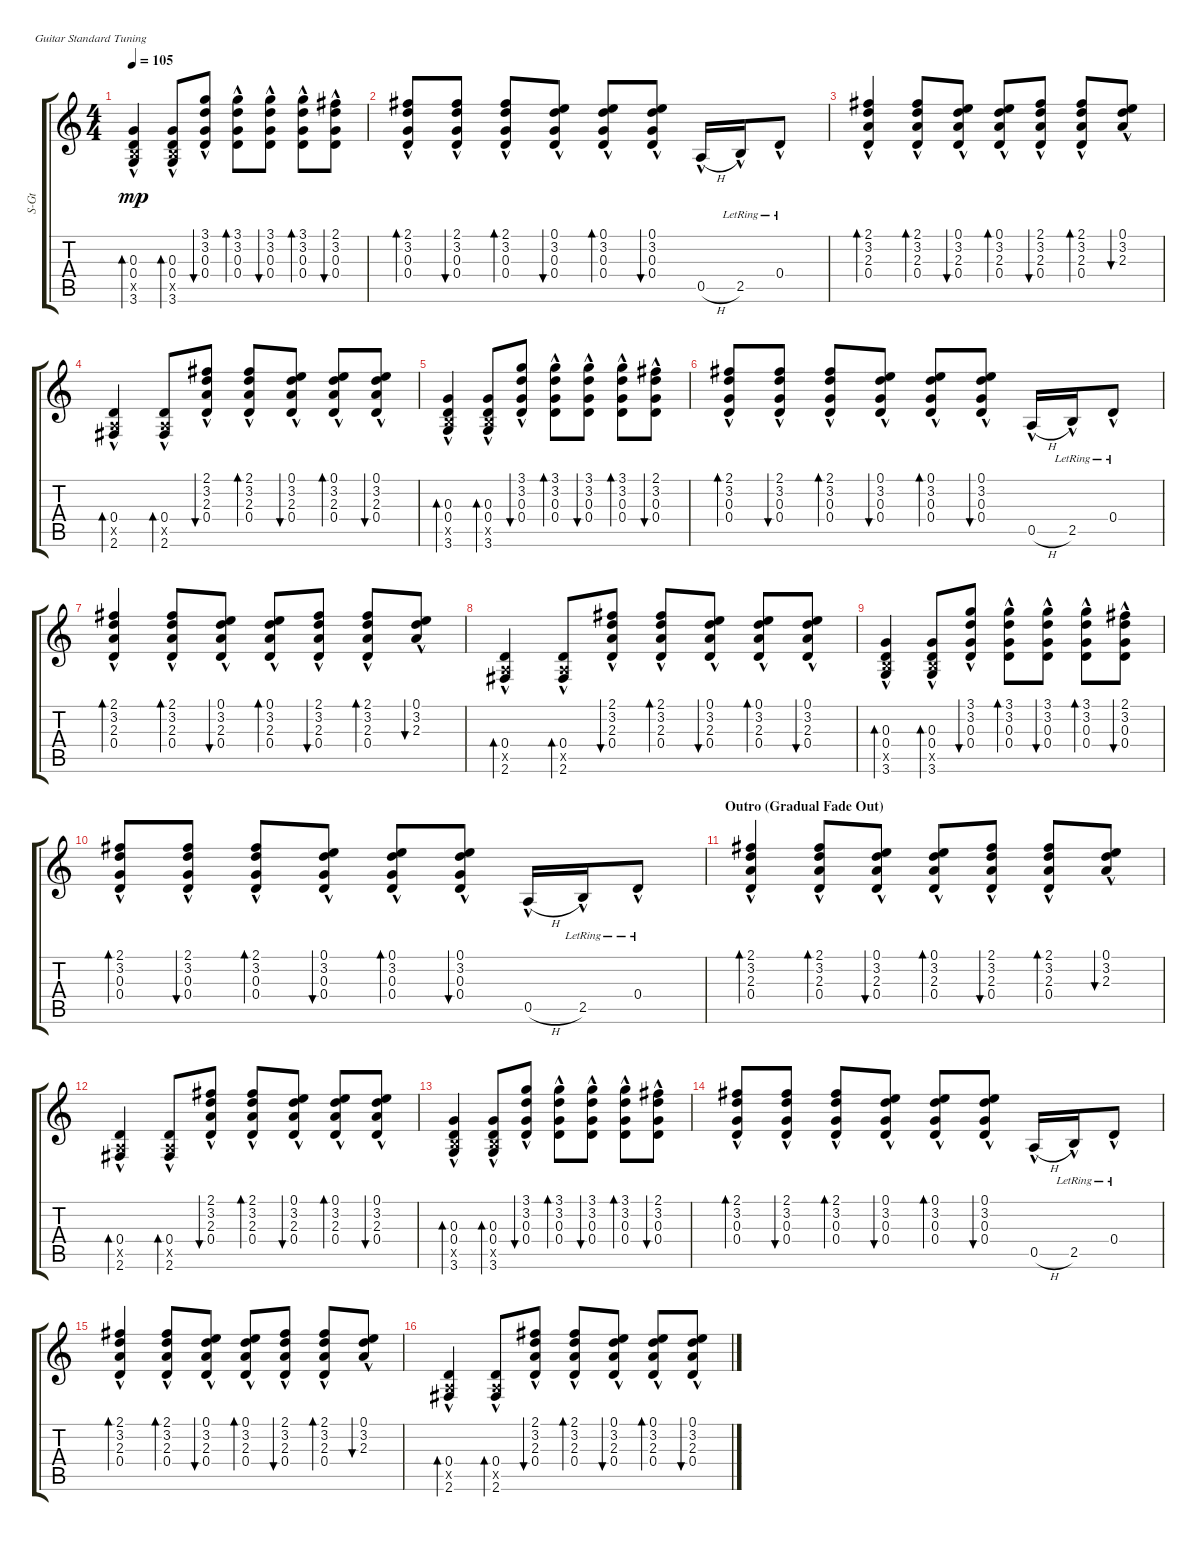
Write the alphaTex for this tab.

\defaultSystemsLayout 4
\otherSystemsTrackNameOrientation horizontal
\chordDiagramsInScore
\track ("Zakk Wylde Acoustic Rhythm Right" "S-Gt") {instrument acousticguitarsteel}
\staff {score tabs}
\tuning (E4 B3 G3 D3 A2 E2)
\ts (4 4)
\tempo 105
\clef g2
\ks c
(3.6{hac} 2.5{hac x} 0.4{hac} 0.3{hac}).4{bd 64 dy mp} (2.5{hac x} 0.4{hac} 0.3{hac} 3.6{hac}).8{bd 63} (0.3{hac} 3.2{hac} 3.1{hac} 0.4{hac}).8{bu 58} (3.1{hac} 3.2{hac} 0.3{hac} 0.4{hac}).8{bd 62} (0.3{hac} 3.2{hac} 3.1{hac} 0.4{hac}).8{bu 65} (0.3{hac} 3.2{hac} 3.1{hac} 0.4{hac}).8{bd 61} (0.3{hac} 3.2{hac} 2.1{hac} 0.4{hac}).8{bu 65} |
(0.3{hac} 3.2{hac} 2.1{hac} 0.4{hac}).8{bd 60} (2.1{hac} 0.3{hac} 3.2{hac} 0.4{hac}).8{bu 58} (2.1{hac} 0.3{hac} 3.2{hac} 0.4{hac}).8{bd 59} (0.1{hac} 3.2{hac} 0.3{hac} 0.4{hac}).8{bu 58} (0.1{hac} 3.2{hac} 0.3{hac} 0.4{hac}).8{bd 58} (0.1{hac} 3.2{hac} 0.3{hac} 0.4{hac}).8{bu 58} 0.5{h hac}.16 2.5{hac lr}.16 0.4{hac lr}.8 |
(0.4{hac} 2.3{hac} 3.2{hac} 2.1{hac}).4{bd 56} (0.4{hac} 2.3{hac} 3.2{hac} 2.1{hac}).8{bd 52} (0.1{hac} 3.2{hac} 2.3{hac} 0.4{hac}).8{bu 53} (0.4{hac} 2.3{hac} 3.2{hac} 0.1{hac}).8{bd 51} (2.1{hac} 3.2{hac} 2.3{hac} 0.4{hac}).8{bu 54} (2.1{hac} 3.2{hac} 2.3{hac} 0.4{hac}).8{bd 51} (0.1{hac} 3.2{hac} 2.3{hac}).8{bu 55} |
(0.4{hac} 2.6{hac} 0.5{hac x}).4{bd 56} (0.4{hac} 0.5{hac x} 2.6{hac}).8{bd 52} (2.1{hac} 3.2{hac} 2.3{hac} 0.4{hac}).8{bu 53} (0.4{hac} 2.3{hac} 3.2{hac} 2.1{hac}).8{bd 51} (0.1{hac} 3.2{hac} 2.3{hac} 0.4{hac}).8{bu 54} (0.1{hac} 3.2{hac} 2.3{hac} 0.4{hac}).8{bd 51} (0.1{hac} 3.2{hac} 2.3{hac} 0.4{hac}).8{bu 55} |
(3.6{hac} 2.5{hac x} 0.4{hac} 0.3{hac}).4{bd 64} (2.5{hac x} 0.4{hac} 0.3{hac} 3.6{hac}).8{bd 63} (0.3{hac} 3.2{hac} 3.1{hac} 0.4{hac}).8{bu 58} (3.1{hac} 3.2{hac} 0.3{hac} 0.4{hac}).8{bd 62} (0.3{hac} 3.2{hac} 3.1{hac} 0.4{hac}).8{bu 65} (0.3{hac} 3.2{hac} 3.1{hac} 0.4{hac}).8{bd 61} (0.3{hac} 3.2{hac} 2.1{hac} 0.4{hac}).8{bu 65} |
(0.3{hac} 3.2{hac} 2.1{hac} 0.4{hac}).8{bd 60} (2.1{hac} 0.3{hac} 3.2{hac} 0.4{hac}).8{bu 58} (2.1{hac} 0.3{hac} 3.2{hac} 0.4{hac}).8{bd 59} (0.1{hac} 3.2{hac} 0.3{hac} 0.4{hac}).8{bu 58} (0.1{hac} 3.2{hac} 0.3{hac} 0.4{hac}).8{bd 58} (0.1{hac} 3.2{hac} 0.3{hac} 0.4{hac}).8{bu 58} 0.5{h hac}.16 2.5{hac lr}.16 0.4{hac lr}.8 |
(0.4{hac} 2.3{hac} 3.2{hac} 2.1{hac}).4{bd 56} (0.4{hac} 2.3{hac} 3.2{hac} 2.1{hac}).8{bd 52} (0.1{hac} 3.2{hac} 2.3{hac} 0.4{hac}).8{bu 53} (0.4{hac} 2.3{hac} 3.2{hac} 0.1{hac}).8{bd 51} (2.1{hac} 3.2{hac} 2.3{hac} 0.4{hac}).8{bu 54} (2.1{hac} 3.2{hac} 2.3{hac} 0.4{hac}).8{bd 51} (0.1{hac} 3.2{hac} 2.3{hac}).8{bu 55} |
(0.4{hac} 2.6{hac} 0.5{hac x}).4{bd 56} (0.4{hac} 0.5{hac x} 2.6{hac}).8{bd 52} (2.1{hac} 3.2{hac} 2.3{hac} 0.4{hac}).8{bu 53} (0.4{hac} 2.3{hac} 3.2{hac} 2.1{hac}).8{bd 51} (0.1{hac} 3.2{hac} 2.3{hac} 0.4{hac}).8{bu 54} (0.1{hac} 3.2{hac} 2.3{hac} 0.4{hac}).8{bd 51} (0.1{hac} 3.2{hac} 2.3{hac} 0.4{hac}).8{bu 55} |
(3.6{hac} 2.5{hac x} 0.4{hac} 0.3{hac}).4{bd 64} (2.5{hac x} 0.4{hac} 0.3{hac} 3.6{hac}).8{bd 63} (0.3{hac} 3.2{hac} 3.1{hac} 0.4{hac}).8{bu 58} (3.1{hac} 3.2{hac} 0.3{hac} 0.4{hac}).8{bd 62} (0.3{hac} 3.2{hac} 3.1{hac} 0.4{hac}).8{bu 65} (0.3{hac} 3.2{hac} 3.1{hac} 0.4{hac}).8{bd 61} (0.3{hac} 3.2{hac} 2.1{hac} 0.4{hac}).8{bu 65} |
(0.3{hac} 3.2{hac} 2.1{hac} 0.4{hac}).8{bd 60} (2.1{hac} 0.3{hac} 3.2{hac} 0.4{hac}).8{bu 58} (2.1{hac} 0.3{hac} 3.2{hac} 0.4{hac}).8{bd 59} (0.1{hac} 3.2{hac} 0.3{hac} 0.4{hac}).8{bu 58} (0.1{hac} 3.2{hac} 0.3{hac} 0.4{hac}).8{bd 58} (0.1{hac} 3.2{hac} 0.3{hac} 0.4{hac}).8{bu 58} 0.5{h hac}.16 2.5{hac lr}.16 0.4{hac lr}.8 |
\section ("" "Outro (Gradual Fade Out)")
(0.4{hac} 2.3{hac} 3.2{hac} 2.1{hac}).4{bd 56} (0.4{hac} 2.3{hac} 3.2{hac} 2.1{hac}).8{bd 52} (0.1{hac} 3.2{hac} 2.3{hac} 0.4{hac}).8{bu 53} (0.4{hac} 2.3{hac} 3.2{hac} 0.1{hac}).8{bd 51} (2.1{hac} 3.2{hac} 2.3{hac} 0.4{hac}).8{bu 54} (2.1{hac} 3.2{hac} 2.3{hac} 0.4{hac}).8{bd 51} (0.1{hac} 3.2{hac} 2.3{hac}).8{bu 55} |
(0.4{hac} 2.6{hac} 0.5{hac x}).4{bd 56} (0.4{hac} 0.5{hac x} 2.6{hac}).8{bd 52} (2.1{hac} 3.2{hac} 2.3{hac} 0.4{hac}).8{bu 53} (0.4{hac} 2.3{hac} 3.2{hac} 2.1{hac}).8{bd 51} (0.1{hac} 3.2{hac} 2.3{hac} 0.4{hac}).8{bu 54} (0.1{hac} 3.2{hac} 2.3{hac} 0.4{hac}).8{bd 51} (0.1{hac} 3.2{hac} 2.3{hac} 0.4{hac}).8{bu 55} |
(3.6{hac} 2.5{hac x} 0.4{hac} 0.3{hac}).4{bd 64} (2.5{hac x} 0.4{hac} 0.3{hac} 3.6{hac}).8{bd 63} (0.3{hac} 3.2{hac} 3.1{hac} 0.4{hac}).8{bu 58} (3.1{hac} 3.2{hac} 0.3{hac} 0.4{hac}).8{bd 62} (0.3{hac} 3.2{hac} 3.1{hac} 0.4{hac}).8{bu 65} (0.3{hac} 3.2{hac} 3.1{hac} 0.4{hac}).8{bd 61} (0.3{hac} 3.2{hac} 2.1{hac} 0.4{hac}).8{bu 65} |
(0.3{hac} 3.2{hac} 2.1{hac} 0.4{hac}).8{bd 60} (2.1{hac} 0.3{hac} 3.2{hac} 0.4{hac}).8{bu 58} (2.1{hac} 0.3{hac} 3.2{hac} 0.4{hac}).8{bd 59} (0.1{hac} 3.2{hac} 0.3{hac} 0.4{hac}).8{bu 58} (0.1{hac} 3.2{hac} 0.3{hac} 0.4{hac}).8{bd 58} (0.1{hac} 3.2{hac} 0.3{hac} 0.4{hac}).8{bu 58} 0.5{h hac}.16 2.5{hac lr}.16 0.4{hac lr}.8 |
(0.4{hac} 2.3{hac} 3.2{hac} 2.1{hac}).4{bd 56} (0.4{hac} 2.3{hac} 3.2{hac} 2.1{hac}).8{bd 52} (0.1{hac} 3.2{hac} 2.3{hac} 0.4{hac}).8{bu 53} (0.4{hac} 2.3{hac} 3.2{hac} 0.1{hac}).8{bd 51} (2.1{hac} 3.2{hac} 2.3{hac} 0.4{hac}).8{bu 54} (2.1{hac} 3.2{hac} 2.3{hac} 0.4{hac}).8{bd 51} (0.1{hac} 3.2{hac} 2.3{hac}).8{bu 55} |
(0.4{hac} 2.6{hac} 0.5{hac x}).4{bd 56} (0.4{hac} 0.5{hac x} 2.6{hac}).8{bd 52} (2.1{hac} 3.2{hac} 2.3{hac} 0.4{hac}).8{bu 53} (0.4{hac} 2.3{hac} 3.2{hac} 2.1{hac}).8{bd 51} (0.1{hac} 3.2{hac} 2.3{hac} 0.4{hac}).8{bu 54} (0.1{hac} 3.2{hac} 2.3{hac} 0.4{hac}).8{bd 51} (0.1{hac} 3.2{hac} 2.3{hac} 0.4{hac}).8{bu 55}
